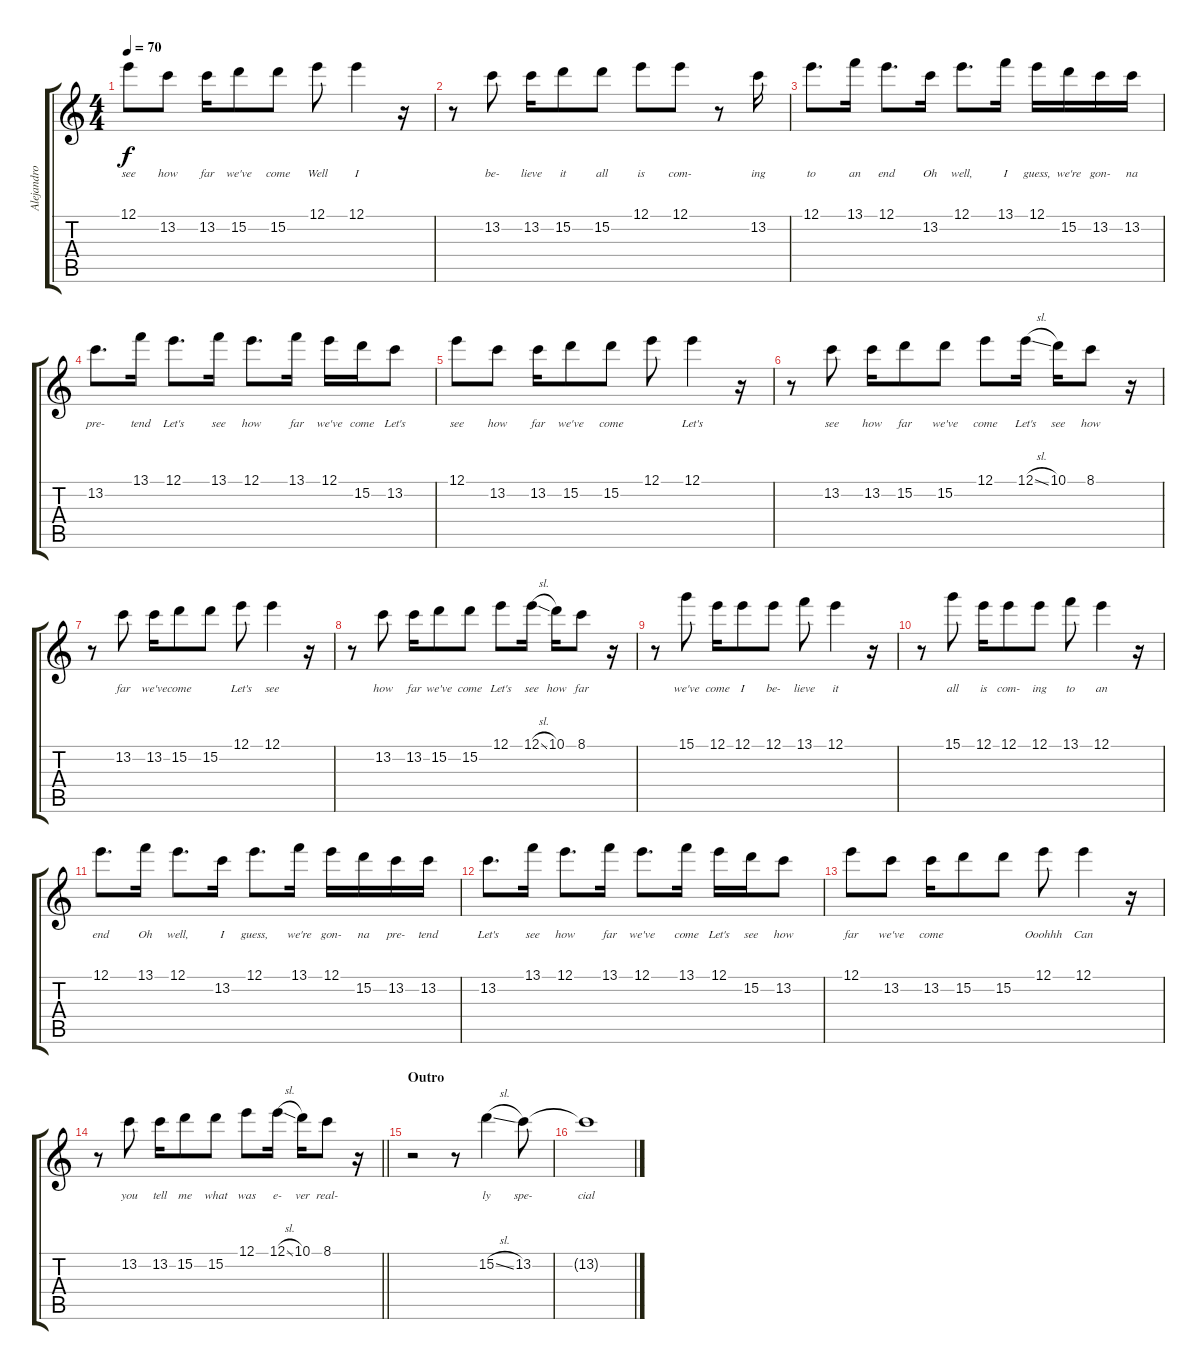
\track ("Alejandro Manzano Vocals" "Alejandro ") {instrument electricguitarclean}
\staff {score tabs}
\tuning (E4 B3 G3 D3 A2 E2) {hide}
\ts (4 4)
\tempo 70
\clef g2
\ks c
12.1.8{lyrics (0 "see") lyrics (1 "") lyrics (2 "") lyrics (3 "") lyrics (4 "") dy f} 13.2.8{lyrics (0 "how") lyrics (1 "") lyrics (2 "") lyrics (3 "") lyrics (4 "")} 13.2.16{lyrics (0 "far") lyrics (1 "") lyrics (2 "") lyrics (3 "") lyrics (4 "")} 15.2.8{lyrics (0 "we've") lyrics (1 "") lyrics (2 "") lyrics (3 "") lyrics (4 "")} 15.2.8{lyrics (0 "come") lyrics (1 "") lyrics (2 "") lyrics (3 "") lyrics (4 "")} 12.1.8{lyrics (0 "Well") lyrics (1 "") lyrics (2 "") lyrics (3 "") lyrics (4 "")} 12.1.4{lyrics (0 "I") lyrics (1 "") lyrics (2 "") lyrics (3 "") lyrics (4 "")} r.16 |
r.8 13.2.8{lyrics (0 "be-") lyrics (1 "") lyrics (2 "") lyrics (3 "") lyrics (4 "")} 13.2.16{lyrics (0 "lieve") lyrics (1 "") lyrics (2 "") lyrics (3 "") lyrics (4 "")} 15.2.8{lyrics (0 "it") lyrics (1 "") lyrics (2 "") lyrics (3 "") lyrics (4 "")} 15.2.8{lyrics (0 "all") lyrics (1 "") lyrics (2 "") lyrics (3 "") lyrics (4 "")} 12.1.8{lyrics (0 "is") lyrics (1 "") lyrics (2 "") lyrics (3 "") lyrics (4 "")} 12.1.8{lyrics (0 "com-") lyrics (1 "") lyrics (2 "") lyrics (3 "") lyrics (4 "")} r.8 13.2.16{lyrics (0 "ing") lyrics (1 "") lyrics (2 "") lyrics (3 "") lyrics (4 "")} |
12.1.8{d lyrics (0 "to") lyrics (1 "") lyrics (2 "") lyrics (3 "") lyrics (4 "")} 13.1.16{lyrics (0 "an") lyrics (1 "") lyrics (2 "") lyrics (3 "") lyrics (4 "")} 12.1.8{d lyrics (0 "end") lyrics (1 "") lyrics (2 "") lyrics (3 "") lyrics (4 "")} 13.2.16{lyrics (0 "Oh") lyrics (1 "") lyrics (2 "") lyrics (3 "") lyrics (4 "")} 12.1.8{d lyrics (0 "well,") lyrics (1 "") lyrics (2 "") lyrics (3 "") lyrics (4 "")} 13.1.16{lyrics (0 "I") lyrics (1 "") lyrics (2 "") lyrics (3 "") lyrics (4 "")} 12.1.16{lyrics (0 "guess,") lyrics (1 "") lyrics (2 "") lyrics (3 "") lyrics (4 "")} 15.2.16{lyrics (0 "we're") lyrics (1 "") lyrics (2 "") lyrics (3 "") lyrics (4 "")} 13.2.16{lyrics (0 "gon-") lyrics (1 "") lyrics (2 "") lyrics (3 "") lyrics (4 "")} 13.2.16{lyrics (0 "na") lyrics (1 "") lyrics (2 "") lyrics (3 "") lyrics (4 "")} |
13.2.8{d lyrics (0 "pre-") lyrics (1 "") lyrics (2 "") lyrics (3 "") lyrics (4 "")} 13.1.16{lyrics (0 "tend") lyrics (1 "") lyrics (2 "") lyrics (3 "") lyrics (4 "")} 12.1.8{d lyrics (0 "Let's") lyrics (1 "") lyrics (2 "") lyrics (3 "") lyrics (4 "")} 13.1.16{lyrics (0 "see") lyrics (1 "") lyrics (2 "") lyrics (3 "") lyrics (4 "")} 12.1.8{d lyrics (0 "how") lyrics (1 "") lyrics (2 "") lyrics (3 "") lyrics (4 "")} 13.1.16{lyrics (0 "far") lyrics (1 "") lyrics (2 "") lyrics (3 "") lyrics (4 "")} 12.1.16{lyrics (0 "we've") lyrics (1 "") lyrics (2 "") lyrics (3 "") lyrics (4 "")} 15.2.16{lyrics (0 "come") lyrics (1 "") lyrics (2 "") lyrics (3 "") lyrics (4 "")} 13.2.8{lyrics (0 "Let's") lyrics (1 "") lyrics (2 "") lyrics (3 "") lyrics (4 "")} |
12.1.8{lyrics (0 "see") lyrics (1 "") lyrics (2 "") lyrics (3 "") lyrics (4 "")} 13.2.8{lyrics (0 "how") lyrics (1 "") lyrics (2 "") lyrics (3 "") lyrics (4 "")} 13.2.16{lyrics (0 "far") lyrics (1 "") lyrics (2 "") lyrics (3 "") lyrics (4 "")} 15.2.8{lyrics (0 "we've") lyrics (1 "") lyrics (2 "") lyrics (3 "") lyrics (4 "")} 15.2.8{lyrics (0 "come") lyrics (1 "") lyrics (2 "") lyrics (3 "") lyrics (4 "")} 12.1.8{lyrics (0 "") lyrics (1 "") lyrics (2 "") lyrics (3 "") lyrics (4 "")} 12.1.4{lyrics (0 "Let's") lyrics (1 "") lyrics (2 "") lyrics (3 "") lyrics (4 "")} r.16 |
r.8 13.2.8{lyrics (0 "see") lyrics (1 "") lyrics (2 "") lyrics (3 "") lyrics (4 "")} 13.2.16{lyrics (0 "how") lyrics (1 "") lyrics (2 "") lyrics (3 "") lyrics (4 "")} 15.2.8{lyrics (0 "far") lyrics (1 "") lyrics (2 "") lyrics (3 "") lyrics (4 "")} 15.2.8{lyrics (0 "we've") lyrics (1 "") lyrics (2 "") lyrics (3 "") lyrics (4 "")} 12.1.8{lyrics (0 "come") lyrics (1 "") lyrics (2 "") lyrics (3 "") lyrics (4 "")} 12.1{sl}.16{lyrics (0 "Let's") lyrics (1 "") lyrics (2 "") lyrics (3 "") lyrics (4 "")} 10.1.16{lyrics (0 "see") lyrics (1 "") lyrics (2 "") lyrics (3 "") lyrics (4 "")} 8.1.8{lyrics (0 "how") lyrics (1 "") lyrics (2 "") lyrics (3 "") lyrics (4 "")} r.16 |
r.8 13.2.8{lyrics (0 "far") lyrics (1 "") lyrics (2 "") lyrics (3 "") lyrics (4 "")} 13.2.16{lyrics (0 "we've") lyrics (1 "") lyrics (2 "") lyrics (3 "") lyrics (4 "")} 15.2.8{lyrics (0 "come") lyrics (1 "") lyrics (2 "") lyrics (3 "") lyrics (4 "")} 15.2.8{lyrics (0 "") lyrics (1 "") lyrics (2 "") lyrics (3 "") lyrics (4 "")} 12.1.8{lyrics (0 "Let's") lyrics (1 "") lyrics (2 "") lyrics (3 "") lyrics (4 "")} 12.1.4{lyrics (0 "see") lyrics (1 "") lyrics (2 "") lyrics (3 "") lyrics (4 "")} r.16 |
r.8 13.2.8{lyrics (0 "how") lyrics (1 "") lyrics (2 "") lyrics (3 "") lyrics (4 "")} 13.2.16{lyrics (0 "far") lyrics (1 "") lyrics (2 "") lyrics (3 "") lyrics (4 "")} 15.2.8{lyrics (0 "we've") lyrics (1 "") lyrics (2 "") lyrics (3 "") lyrics (4 "")} 15.2.8{lyrics (0 "come") lyrics (1 "") lyrics (2 "") lyrics (3 "") lyrics (4 "")} 12.1.8{lyrics (0 "Let's") lyrics (1 "") lyrics (2 "") lyrics (3 "") lyrics (4 "")} 12.1{sl}.16{lyrics (0 "see") lyrics (1 "") lyrics (2 "") lyrics (3 "") lyrics (4 "")} 10.1.16{lyrics (0 "how") lyrics (1 "") lyrics (2 "") lyrics (3 "") lyrics (4 "")} 8.1.8{lyrics (0 "far") lyrics (1 "") lyrics (2 "") lyrics (3 "") lyrics (4 "")} r.16 |
r.8 15.1.8{lyrics (0 "we've") lyrics (1 "") lyrics (2 "") lyrics (3 "") lyrics (4 "")} 12.1.16{lyrics (0 "come") lyrics (1 "") lyrics (2 "") lyrics (3 "") lyrics (4 "")} 12.1.8{lyrics (0 "I") lyrics (1 "") lyrics (2 "") lyrics (3 "") lyrics (4 "")} 12.1.8{lyrics (0 "be-") lyrics (1 "") lyrics (2 "") lyrics (3 "") lyrics (4 "")} 13.1.8{lyrics (0 "lieve") lyrics (1 "") lyrics (2 "") lyrics (3 "") lyrics (4 "")} 12.1.4{lyrics (0 "it") lyrics (1 "") lyrics (2 "") lyrics (3 "") lyrics (4 "")} r.16 |
r.8 15.1.8{lyrics (0 "all") lyrics (1 "") lyrics (2 "") lyrics (3 "") lyrics (4 "")} 12.1.16{lyrics (0 "is") lyrics (1 "") lyrics (2 "") lyrics (3 "") lyrics (4 "")} 12.1.8{lyrics (0 "com-") lyrics (1 "") lyrics (2 "") lyrics (3 "") lyrics (4 "")} 12.1.8{lyrics (0 "ing") lyrics (1 "") lyrics (2 "") lyrics (3 "") lyrics (4 "")} 13.1.8{lyrics (0 "to") lyrics (1 "") lyrics (2 "") lyrics (3 "") lyrics (4 "")} 12.1.4{lyrics (0 "an") lyrics (1 "") lyrics (2 "") lyrics (3 "") lyrics (4 "")} r.16 |
12.1.8{d lyrics (0 "end") lyrics (1 "") lyrics (2 "") lyrics (3 "") lyrics (4 "")} 13.1.16{lyrics (0 "Oh") lyrics (1 "") lyrics (2 "") lyrics (3 "") lyrics (4 "")} 12.1.8{d lyrics (0 "well,") lyrics (1 "") lyrics (2 "") lyrics (3 "") lyrics (4 "")} 13.2.16{lyrics (0 "I") lyrics (1 "") lyrics (2 "") lyrics (3 "") lyrics (4 "")} 12.1.8{d lyrics (0 "guess,") lyrics (1 "") lyrics (2 "") lyrics (3 "") lyrics (4 "")} 13.1.16{lyrics (0 "we're") lyrics (1 "") lyrics (2 "") lyrics (3 "") lyrics (4 "")} 12.1.16{lyrics (0 "gon-") lyrics (1 "") lyrics (2 "") lyrics (3 "") lyrics (4 "")} 15.2.16{lyrics (0 "na") lyrics (1 "") lyrics (2 "") lyrics (3 "") lyrics (4 "")} 13.2.16{lyrics (0 "pre-") lyrics (1 "") lyrics (2 "") lyrics (3 "") lyrics (4 "")} 13.2.16{lyrics (0 "tend") lyrics (1 "") lyrics (2 "") lyrics (3 "") lyrics (4 "")} |
13.2.8{d lyrics (0 "Let's") lyrics (1 "") lyrics (2 "") lyrics (3 "") lyrics (4 "")} 13.1.16{lyrics (0 "see") lyrics (1 "") lyrics (2 "") lyrics (3 "") lyrics (4 "")} 12.1.8{d lyrics (0 "how") lyrics (1 "") lyrics (2 "") lyrics (3 "") lyrics (4 "")} 13.1.16{lyrics (0 "far") lyrics (1 "") lyrics (2 "") lyrics (3 "") lyrics (4 "")} 12.1.8{d lyrics (0 "we've") lyrics (1 "") lyrics (2 "") lyrics (3 "") lyrics (4 "")} 13.1.16{lyrics (0 "come") lyrics (1 "") lyrics (2 "") lyrics (3 "") lyrics (4 "")} 12.1.16{lyrics (0 "Let's") lyrics (1 "") lyrics (2 "") lyrics (3 "") lyrics (4 "")} 15.2.16{lyrics (0 "see") lyrics (1 "") lyrics (2 "") lyrics (3 "") lyrics (4 "")} 13.2.8{lyrics (0 "how") lyrics (1 "") lyrics (2 "") lyrics (3 "") lyrics (4 "")} |
12.1.8{lyrics (0 "far") lyrics (1 "") lyrics (2 "") lyrics (3 "") lyrics (4 "")} 13.2.8{lyrics (0 "we've") lyrics (1 "") lyrics (2 "") lyrics (3 "") lyrics (4 "")} 13.2.16{lyrics (0 "come") lyrics (1 "") lyrics (2 "") lyrics (3 "") lyrics (4 "")} 15.2.8{lyrics (0 "") lyrics (1 "") lyrics (2 "") lyrics (3 "") lyrics (4 "")} 15.2.8{lyrics (0 "") lyrics (1 "") lyrics (2 "") lyrics (3 "") lyrics (4 "")} 12.1.8{lyrics (0 "Ooohhh") lyrics (1 "") lyrics (2 "") lyrics (3 "") lyrics (4 "")} 12.1.4{lyrics (0 "Can") lyrics (1 "") lyrics (2 "") lyrics (3 "") lyrics (4 "")} r.16 |
\barLineRight lightlight
r.8 13.2.8{lyrics (0 "you") lyrics (1 "") lyrics (2 "") lyrics (3 "") lyrics (4 "")} 13.2.16{lyrics (0 "tell") lyrics (1 "") lyrics (2 "") lyrics (3 "") lyrics (4 "")} 15.2.8{lyrics (0 "me") lyrics (1 "") lyrics (2 "") lyrics (3 "") lyrics (4 "")} 15.2.8{lyrics (0 "what") lyrics (1 "") lyrics (2 "") lyrics (3 "") lyrics (4 "")} 12.1.8{lyrics (0 "was") lyrics (1 "") lyrics (2 "") lyrics (3 "") lyrics (4 "")} 12.1{sl}.16{lyrics (0 "e-") lyrics (1 "") lyrics (2 "") lyrics (3 "") lyrics (4 "")} 10.1.16{lyrics (0 "ver") lyrics (1 "") lyrics (2 "") lyrics (3 "") lyrics (4 "")} 8.1.8{lyrics (0 "real-") lyrics (1 "") lyrics (2 "") lyrics (3 "") lyrics (4 "")} r.16 |
\section ("" "Outro")
r.2 r.8 15.2{sl}.4{lyrics (0 "ly") lyrics (1 "") lyrics (2 "") lyrics (3 "") lyrics (4 "")} 13.2.8{lyrics (0 "spe-") lyrics (1 "") lyrics (2 "") lyrics (3 "") lyrics (4 "")} |
13.2{t}.1{lyrics (0 "cial") lyrics (1 "") lyrics (2 "") lyrics (3 "") lyrics (4 "")}
